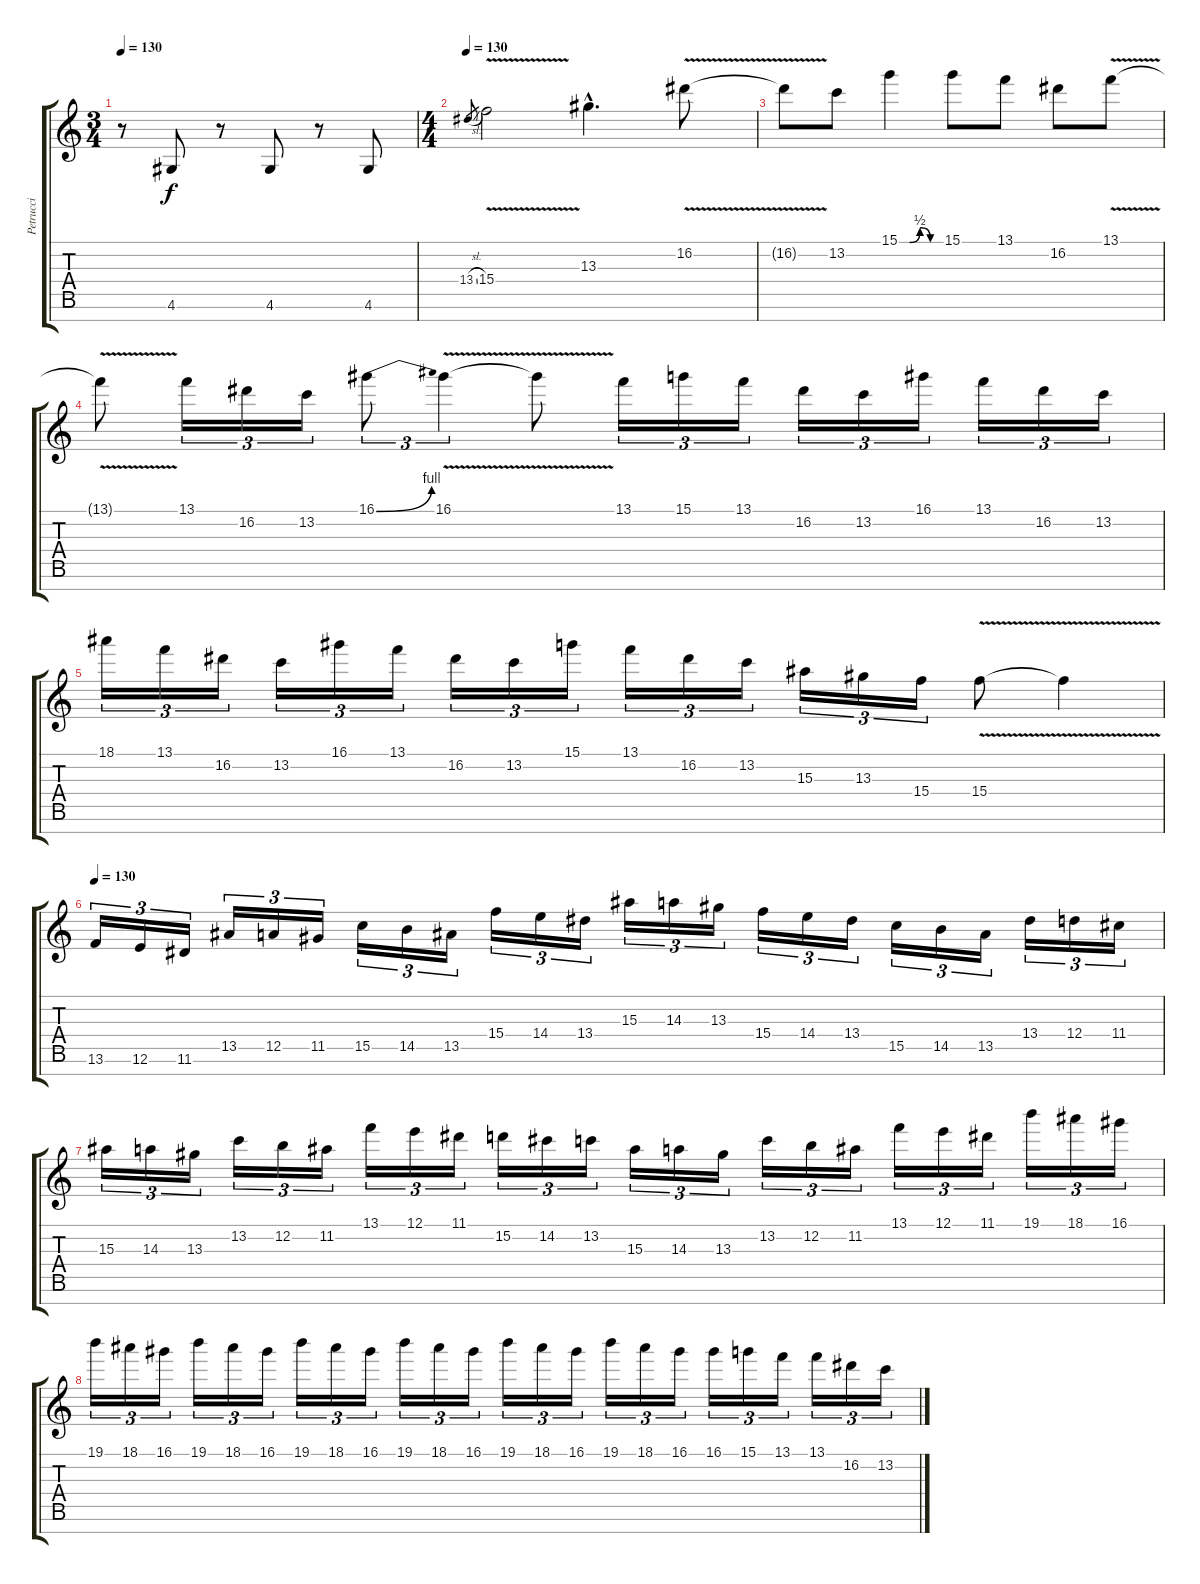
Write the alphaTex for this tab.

\track ("Petrucci" "Petrucci") {instrument distortionguitar}
\staff {score tabs}
\tuning (E4 B3 G3 D3 A2 E2 B1) {hide}
\ts (3 4)
\tempo 130
\clef g2
\ks c
r.8{dy f} 4.6.8 r.8 4.6.8 r.8 4.6.8 |
\ts (4 4)
\tempo 130
13.4{sl}.8{gr} 15.4{v}.2{volume 16 balance 8} 13.3{hac}.4{d} 16.2{v}.8 |
16.2{t}.8 13.2.8 15.1{be (custom 0 0 15 0 30 2 45 0 60 0)}.4 15.1.8 13.1.8 16.2.8 13.1{v}.8 |
13.1{t}.8 13.1.16{tu (3 2)} 16.2.16{tu (3 2)} 13.2.16{tu (3 2)} 16.1{be (bend 0 0 60 4)}.8{tu (3 2)} 16.1{v}.4{tu (3 2)} 16.1{t}.8 13.1.16{tu (3 2)} 15.1.16{tu (3 2)} 13.1.16{tu (3 2)} 16.2.16{tu (3 2)} 13.2.16{tu (3 2)} 16.1.16{tu (3 2)} 13.1.16{tu (3 2)} 16.2.16{tu (3 2)} 13.2.16{tu (3 2)} |
18.1.16{tu (3 2)} 13.1.16{tu (3 2)} 16.2.16{tu (3 2)} 13.2.16{tu (3 2)} 16.1.16{tu (3 2)} 13.1.16{tu (3 2)} 16.2.16{tu (3 2)} 13.2.16{tu (3 2)} 15.1.16{tu (3 2)} 13.1.16{tu (3 2)} 16.2.16{tu (3 2)} 13.2.16{tu (3 2)} 15.3.16{tu (3 2)} 13.3.16{tu (3 2)} 15.4.16{tu (3 2)} 15.4{v}.8 15.4{t}.4 |
\tempo 130
13.6.16{tu (3 2)} 12.6.16{tu (3 2)} 11.6.16{tu (3 2)} 13.5.16{tu (3 2)} 12.5.16{tu (3 2)} 11.5.16{tu (3 2)} 15.5.16{tu (3 2)} 14.5.16{tu (3 2)} 13.5.16{tu (3 2)} 15.4.16{tu (3 2)} 14.4.16{tu (3 2)} 13.4.16{tu (3 2)} 15.3.16{tu (3 2)} 14.3.16{tu (3 2)} 13.3.16{tu (3 2)} 15.4.16{tu (3 2)} 14.4.16{tu (3 2)} 13.4.16{tu (3 2)} 15.5.16{tu (3 2)} 14.5.16{tu (3 2)} 13.5.16{tu (3 2)} 13.4.16{tu (3 2)} 12.4.16{tu (3 2)} 11.4.16{tu (3 2)} |
15.3.16{tu (3 2)} 14.3.16{tu (3 2)} 13.3.16{tu (3 2)} 13.2.16{tu (3 2)} 12.2.16{tu (3 2)} 11.2.16{tu (3 2)} 13.1.16{tu (3 2)} 12.1.16{tu (3 2)} 11.1.16{tu (3 2)} 15.2.16{tu (3 2)} 14.2.16{tu (3 2)} 13.2.16{tu (3 2)} 15.3.16{tu (3 2)} 14.3.16{tu (3 2)} 13.3.16{tu (3 2)} 13.2.16{tu (3 2)} 12.2.16{tu (3 2)} 11.2.16{tu (3 2)} 13.1.16{tu (3 2)} 12.1.16{tu (3 2)} 11.1.16{tu (3 2)} 19.1.16{tu (3 2)} 18.1.16{tu (3 2)} 16.1.16{tu (3 2)} |
19.1.16{tu (3 2)} 18.1.16{tu (3 2)} 16.1.16{tu (3 2)} 19.1.16{tu (3 2)} 18.1.16{tu (3 2)} 16.1.16{tu (3 2)} 19.1.16{tu (3 2)} 18.1.16{tu (3 2)} 16.1.16{tu (3 2)} 19.1.16{tu (3 2)} 18.1.16{tu (3 2)} 16.1.16{tu (3 2)} 19.1.16{tu (3 2)} 18.1.16{tu (3 2)} 16.1.16{tu (3 2)} 19.1.16{tu (3 2)} 18.1.16{tu (3 2)} 16.1.16{tu (3 2)} 16.1.16{tu (3 2)} 15.1.16{tu (3 2)} 13.1.16{tu (3 2)} 13.1.16{tu (3 2)} 16.2.16{tu (3 2)} 13.2.16{tu (3 2)}
